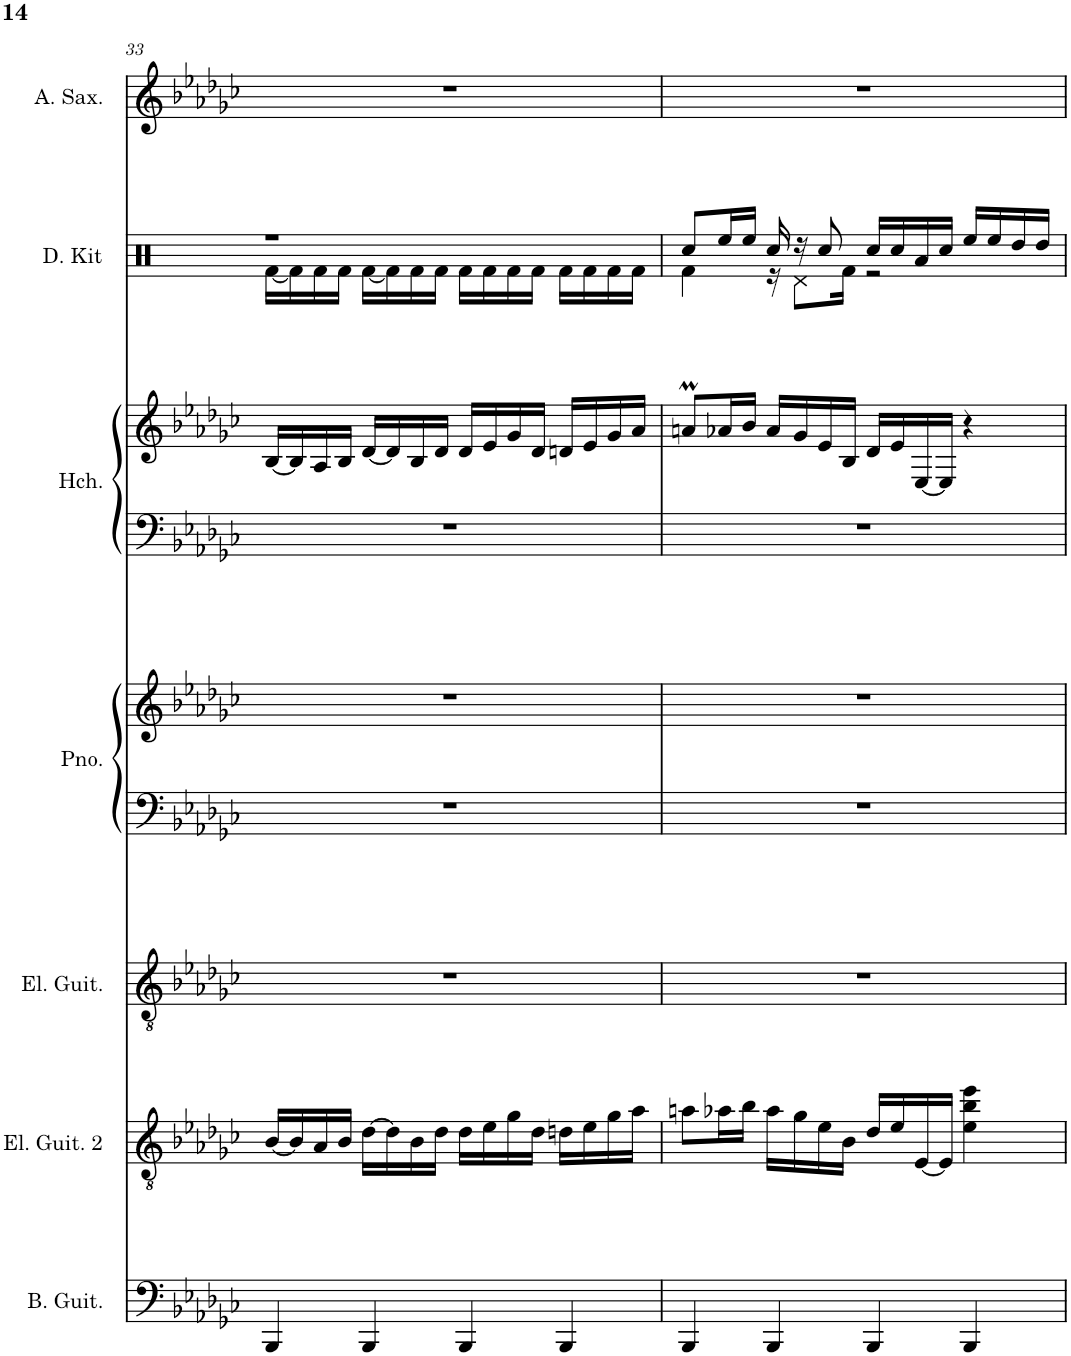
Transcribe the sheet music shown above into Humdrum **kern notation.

**kern	**kern	**kern	**kern	**kern	**kern	**kern	**kern	**kern
*part7	*part6	*part5	*part4	*part4	*part3	*part3	*part2	*part1
*staff9	*staff8	*staff7	*staff6	*staff5	*staff4	*staff3	*staff2	*staff1
*I"Bass Guitar	*I"Electric Guitar 2	*I"Electric Guitar	*I"Piano	*	*I"Harpsichord	*	*I"Drum Kit	*I"Alto Saxophone
*I'B. Guit.	*I'El. Guit. 2	*I'El. Guit.	*I'Pno.	*	*I'Hch.	*	*I'D. Kit	*I'A. Sax.
!!LO:PB:g=z
*clefF4	*clefGv2	*clefGv2	*clefF4	*clefG2	*clefF4	*clefG2	*clefX	*clefG2
*	*	*	*	*	*	*	*	*ITrd5c9
*k[b-e-a-d-g-c-]	*k[b-e-a-d-g-c-]	*k[b-e-a-d-g-c-]	*k[b-e-a-d-g-c-]	*k[b-e-a-d-g-c-]	*k[b-e-a-d-g-c-]	*k[b-e-a-d-g-c-]	*k[]	*k[b-e-a-d-g-c-]
*M4/4	*M4/4	*M4/4	*M4/4	*M4/4	*M4/4	*M4/4	*M4/4	*M4/4
=33	=33	=33	=33	=33	=33	=33	=33	=33
*	*	*	*	*	*	*	*^	*
4BBB-/	[16B-/LL	1r	1r	1r	1r	[16B-/LL	1r	[16Rf\LL	1r
.	16B-/]	.	.	.	.	16B-/]	.	16Rf\]	.
.	16A-/	.	.	.	.	16A-/	.	16Rf\	.
.	16B-/JJ	.	.	.	.	16B-/JJ	.	16Rf\JJ	.
4BBB-/	[16d-\LL	.	.	.	.	[16d-/LL	.	[16Rf\LL	.
.	16d-\]	.	.	.	.	16d-/]	.	16Rf\]	.
.	16B-\	.	.	.	.	16B-/	.	16Rf\	.
.	16d-\JJ	.	.	.	.	16d-/JJ	.	16Rf\JJ	.
4BBB-/	16d-\LL	.	.	.	.	16d-/LL	.	16Rf\LL	.
.	16e-\	.	.	.	.	16e-/	.	16Rf\	.
.	16g-\	.	.	.	.	16g-/	.	16Rf\	.
.	16d-\JJ	.	.	.	.	16d-/JJ	.	16Rf\JJ	.
4BBB-/	16dn\LL	.	.	.	.	16dn/LL	.	16Rf\LL	.
.	16e-\	.	.	.	.	16e-/	.	16Rf\	.
.	16g-\	.	.	.	.	16g-/	.	16Rf\	.
.	16a-\JJ	.	.	.	.	16a-/JJ	.	16Rf\JJ	.
=34	=34	=34	=34	=34	=34	=34	=34	=34	=34
4BBB-/	8an\L	1r	1r	1r	1r	8anm/L	8Rcc/L	4Rf\	1r
.	16a-X\L	.	.	.	.	16a-X/L	16Ree/L	.	.
.	16b-\JJ	.	.	.	.	16b-/JJ	16Ree/JJ	.	.
4BBB-/	16a-\LL	.	.	.	.	16a-/LL	16Rcc/	16r	.
.	16g-\	.	.	.	.	16g-/	16r	8Rd\L	.
.	16e-\	.	.	.	.	16e-/	8Rcc/	.	.
.	16B-\JJ	.	.	.	.	16B-/JJ	.	16Rf\Jk	.
4BBB-/	16d-/LL	.	.	.	.	16d-/LL	16Rcc/LL	2r	.
.	16e-/	.	.	.	.	16e-/	16Rcc/	.	.
.	[16E-/	.	.	.	.	[16E-/	16Ra/	.	.
.	16E-/JJ]	.	.	.	.	16E-/JJ]	16Rcc/JJ	.	.
4BBB-/	4e-\ 4b-\ 4ee-\	.	.	.	.	4r	16Ree/LL	.	.
.	.	.	.	.	.	.	16Ree/	.	.
.	.	.	.	.	.	.	16Rdd/	.	.
.	.	.	.	.	.	.	16Rdd/JJ	.	.
*	*	*	*	*	*	*	*v	*v	*
=	=	=	=	=	=	=	=	=
*-	*-	*-	*-	*-	*-	*-	*-	*-
